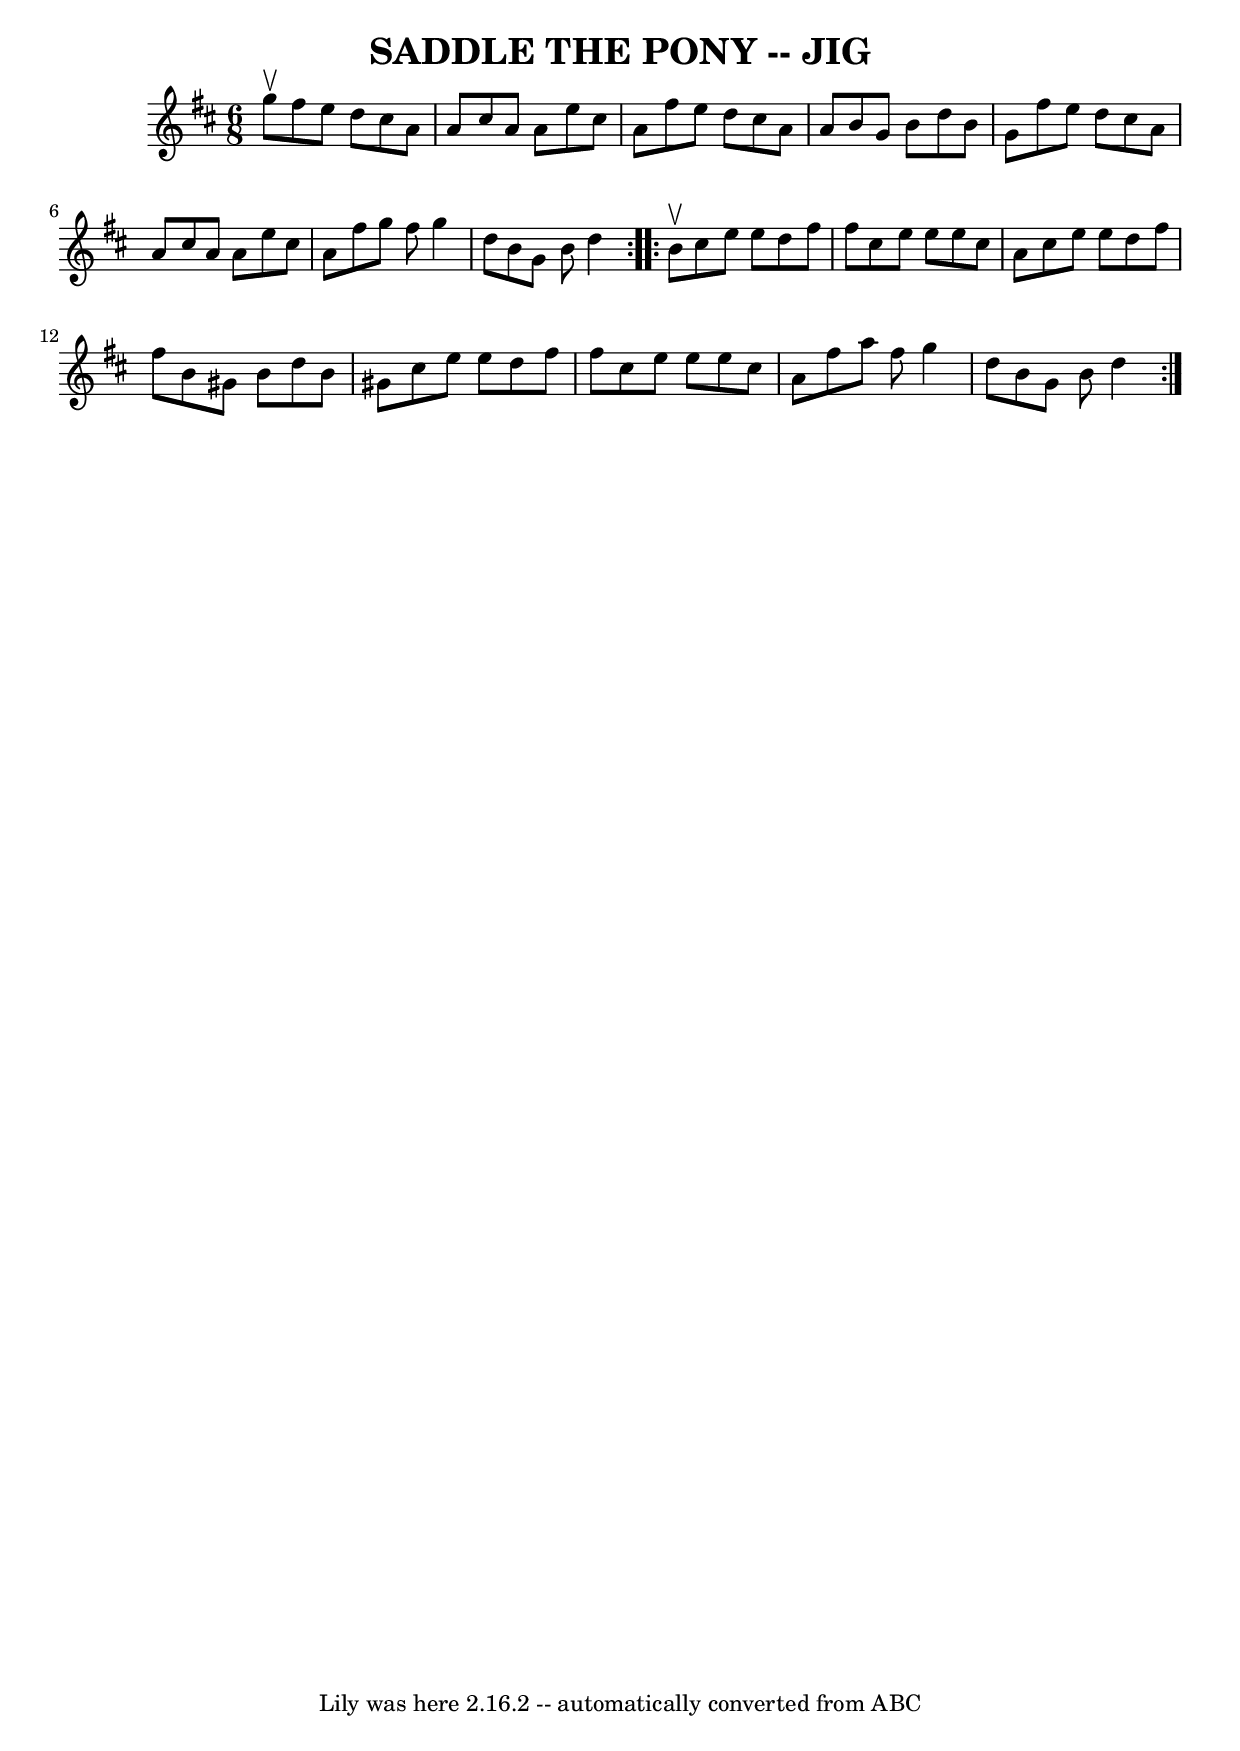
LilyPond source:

\version "2.16.2"
\include "Mammoth.ily"
\header {
  %% book = "Ryan's Mammoth Collection of Fiddle Tunes"
 crossRefNumber = "1"
 footnotes = ""
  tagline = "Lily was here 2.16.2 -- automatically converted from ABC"
  title = "SADDLE THE PONY -- JIG"

}
voicedefault =  {



  \repeat volta 2 {

    \time 6/8 
    \key a \mixolydian g''8^\upbow        |
 fis''8 e''8 d''8 cis''8 a'8 a'8     |
 cis''8 a'8 a'8 e''8 cis''8 a'8     |
 fis''8 e''8 d''8 cis''8 a'8 a'8     |
 b'8 g'8 b'8 d''8 b'8 g'8    | |
 fis''8 e''8 d''8 cis''8 a'8 a'8     |
 cis''8 a'8 a'8 e''8 cis''8 a'8     |
 fis''8 g''8 fis''8 g''4 d''8     |
 b'8 g'8 b'8 d''4    
  }     
  \repeat volta 2 { b'8^\upbow        |
 cis''8 e''8 e''8 d''8 fis''8 fis''8     |
 cis''8 e''8 e''8 e''8 cis''8 a'8    |
 cis''8 e''8 e''8 d''8 fis''8 fis''8     |
 b'8 gis'8 b'8 d''8 b'8 gis'8    |  |
 cis''8 e''8 e''8 d''8 fis''8 fis''8     |
 cis''8 e''8 e''8 e''8 cis''8 a'8     |
 fis''8 a''8 fis''8 g''4 d''8    |
 b'8    
 g'8 b'8 d''4    
  }   

}

\score{
  <<

    \context Staff="default"
    {
      \voicedefault 
      
    }

  >>
  \layout {
    
  }
  \midi {
  }

}
